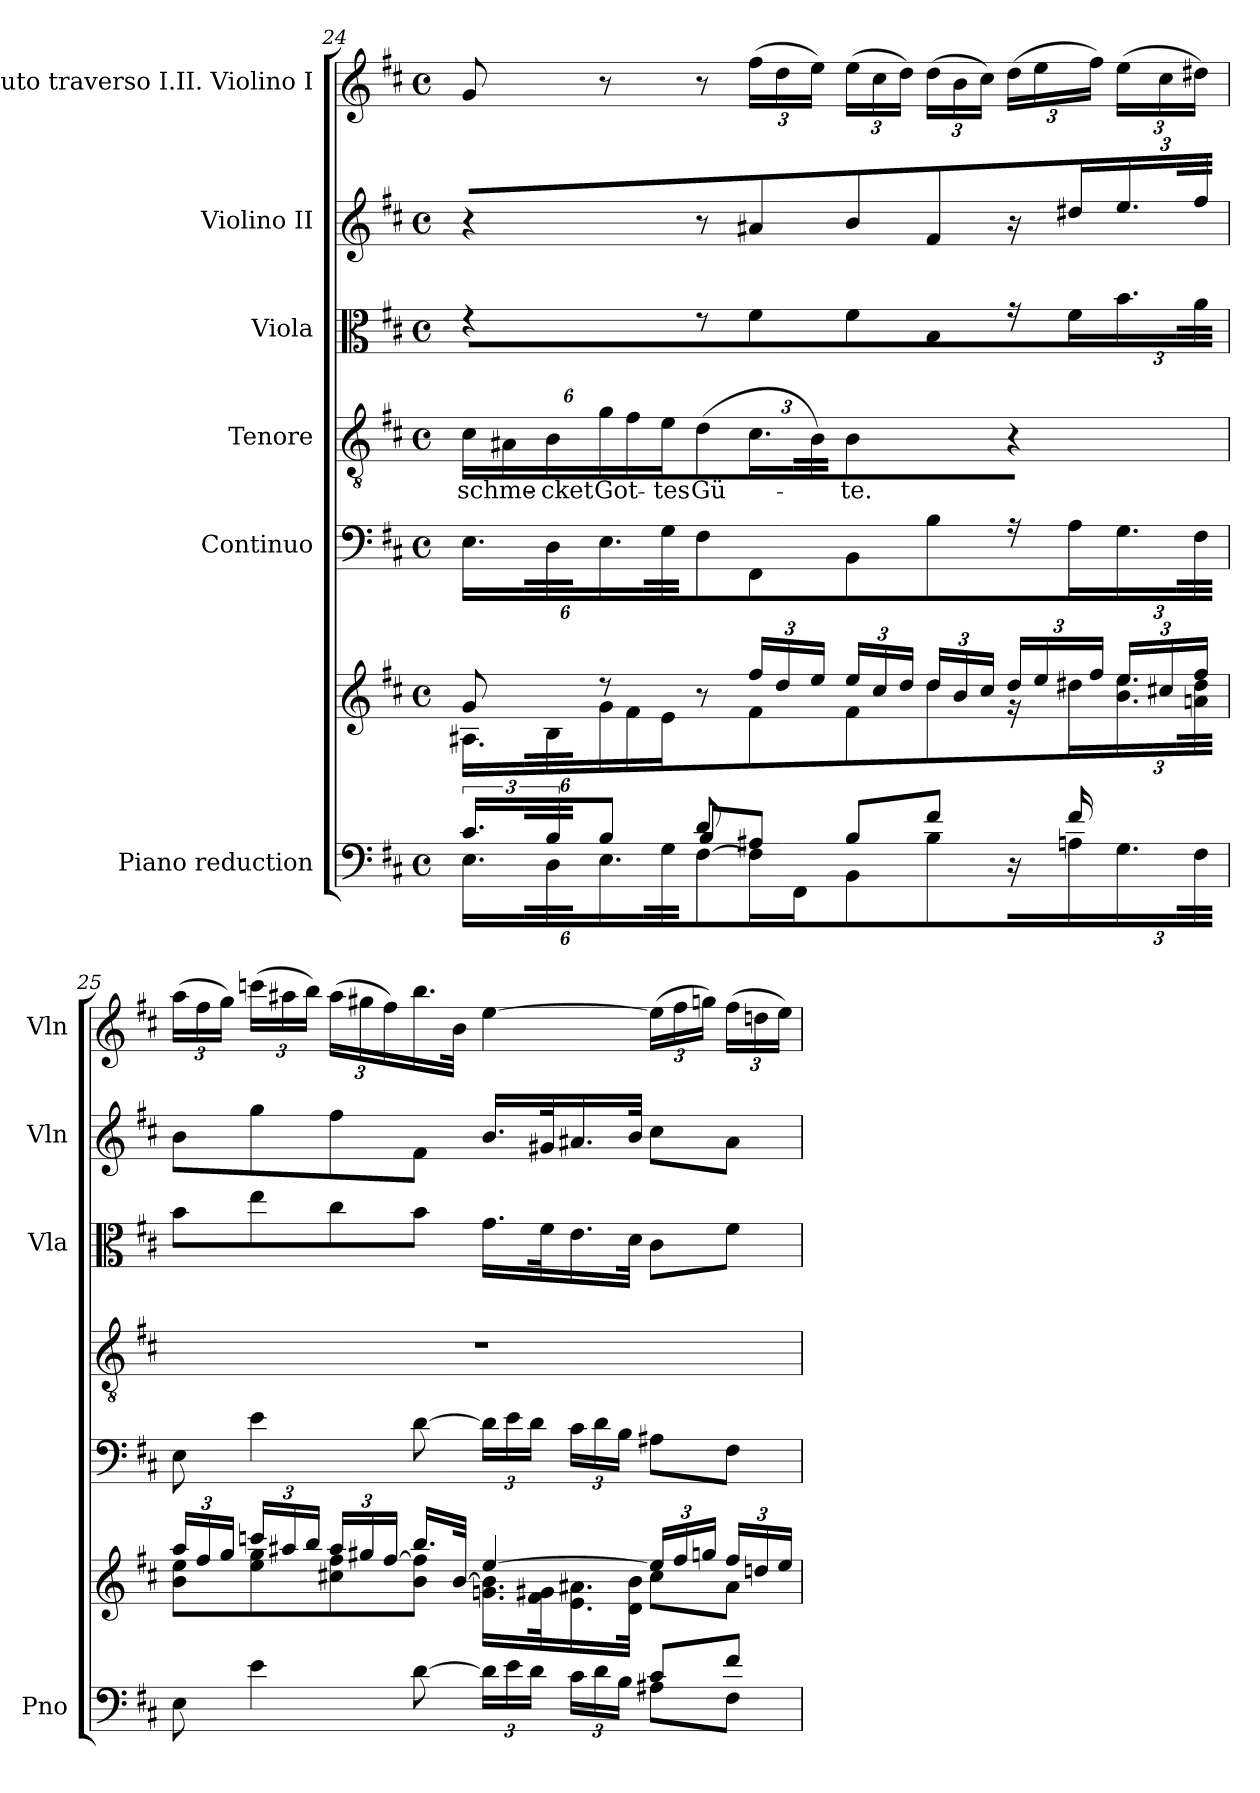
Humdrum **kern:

**kern	**kern	**dynam	**kern	**kern	**text	**kern	**kern	**kern
*part6	*part6	*part6	*part5	*part4	*part4	*part3	*part2	*part1
*staff7	*staff6	*staff6/7	*staff5	*staff4	*staff4	*staff3	*staff2	*staff1
*I"Piano reduction	*	*	*I"Continuo	*I"Tenore	*	*I"Viola	*I"Violino II	*I"Flauto traverso I.II. Violino I
*I'Pno	*	*	*	*	*	*I'Vla	*I'Vln	*I'Vln
*clefF4	*clefG2	*	*clefF4	*clefGv2	*	*clefC3	*clefG2	*clefG2
*k[f#c#]	*k[f#c#]	*	*k[f#c#]	*k[f#c#]	*	*k[f#c#]	*k[f#c#]	*k[f#c#]
*M4/4	*M4/4	*	*M4/4	*M4/4	*	*M4/4	*M4/4	*M4/4
*met(c)	*met(c)	*	*met(c)	*met(c)	*	*met(c)	*met(c)	*met(c)
=24	=24	=24	=24	=24	=24	=24	=24	=24
*^	*	*	*	*	*	*	*	*
*	*^	*	*	*	*	*	*	*	*
*	*	*Xbrackettup	*	*	*Xbrackettup	*Xbrackettup	*	*	*	*
*	*	*	*^	*	*	*	*	*	*	*
!	!	!	!	!	!	!	!	!LO:LY:b	!	!	!
4ryy	24.c#/LL	24.E\LL	8g/	24.A#X\LL	.	24.E\LL	24c#\LL	schme-	4r	4r	8g/
.	.	.	.	.	.	.	24A#X\JJ	.	.	.	.
.	48ryy	48ryy	.	48ryy	.	48ryy	.	.	.	.	.
!	!	!	!	!	!	!	!	!LO:LY:b	!	!	!
.	48B/J	48D\J	.	48B\JJJ	.	48D\J	24B\	-cket	.	.	.
.	48ryy	48ryy	.	48ryy	.	48ryy	.	.	.	.	.
*	*	*	*	*Xbrackettup	*	*	*	*	*	*	*
!	!	!	!	!	!	!	!	!LO:LY:b	!	!	!
.	8B/J	24.E\	8r	24g\LL	.	24.E\	24g\LL	Got-	.	.	8r
.	.	.	.	24f#\	.	.	24f#\JJ	.	.	.	.
.	.	48ryy	.	.	.	48ryy	.	.	.	.	.
!	!	!	!	!	!	!	!	!LO:LY:b	!	!	!
.	.	48G\JJJ	.	24e\JJ	.	48G\JJJ	24e\	-tes	.	.	.
.	.	48ryy	.	.	.	48ryy	.	.	.	.	.
!	!	!	!	!	!	!	!	!LO:LY:b	!	!	!
8d/L	8B/L	[8F#\L	8r	8ryy	.	8F#/L	(8d\L	Gü-	8r	8r	8r
*	*	*	*	*	*	*	*	*	*	*	*Xbrackettup
!	!	!	!	!	!LO:DY:b	!	!	!	!	!	!
!	!	!	!	!	!LO:DY:n=1:b	!	!	!	!	!	!
!	!	!	!	!	!LO:DY:n=2:b	!	!	!	!	!	!
2ryy	8A#X/J	16F#\L]	24ff#/LL	8f#\J	other-dynamics f other-dynamics	8FF#/J	24.c#\L	.	8f#\	8a#X/	(24ff#\LL
.	.	.	24dd/	.	.	.	.	.	.	.	24dd\
.	.	16FF#\JJ	.	.	.	.	48ryy	.	.	.	.
.	.	.	24ee/JJ	.	.	.	48B\JJJ)	.	.	.	24ee\JJ)
.	.	.	.	.	.	.	48ryy	.	.	.	.
!	!	!	!	!	!	!	!	!LO:LY:b	!	!	!
.	8B/L	8BB\L	24ee/LL	8f#\L	.	8BB\L	4B\	-te.	8f#\L	8b/L	(24ee\LL
.	.	.	24cc#/	.	.	.	.	.	.	.	24cc#\
.	.	.	24dd/JJ	.	.	.	.	.	.	.	24dd\JJ)
.	8f#/J	8B\J	24dd/LL	8dd\J	.	8B\J	.	.	8B\J	8f#/J	(24dd\LL
.	.	.	24b/	.	.	.	.	.	.	.	24b\
.	.	.	24cc#/JJ	.	.	.	.	.	.	.	24cc#\JJ)
.	16r	16ryy	24dd/LL	16r	.	16r	4r	.	16r	16r	(24dd\LL
.	.	.	24ee/	.	.	.	.	.	.	.	24ee\
.	16f#/	16An\LL	.	16dd#X\	.	16A\LL	.	.	16f#\LL	16dd#X\LL	.
.	.	.	24ff#/JJ	.	.	.	.	.	.	.	24ff#\JJ)
*	*	*	*	*	*	*	*	*	*Xbrackettup	*Xbrackettup	*
8ryy	8ryy	24.G\	24ee/LL	24.b\ 24.ee\LL	.	24.G\	.	.	24.b\	24.ee\	(24ee\LL
.	.	.	24cc#X/	.	.	.	.	.	.	.	24cc#\
.	.	48ryy	.	48ryy	.	48ryy	.	.	48ryy	48ryy	.
.	.	48F#\JJJ	24ff#/JJ	48an\ 48dd#\JJJ	.	48F#\JJJ	.	.	48a\JJJ	48ff#\JJJ	24dd#X\JJ)
.	.	48ryy	.	48ryy	.	48ryy	.	.	48ryy	48ryy	.
*	*v	*v	*	*	*	*	*	*	*	*	*
!!LO:PB:g=z
=25	=25	=25	=25	=25	=25	=25	=25	=25	=25	=25
2ryy	8E\	24aa/LL	8b\ 8ee\L	.	8E\	1r	.	8b\L	8b\L	(24aa\LL
.	.	24ff#/	.	.	.	.	.	.	.	24ff#\
.	.	24gg/JJ	.	.	.	.	.	.	.	24gg\JJ)
.	4e\	24cccn/LL	8ee\ 8gg\	.	4e\	.	.	8ee\	8gg\	(24cccn\LL
.	.	24aa#X/	.	.	.	.	.	.	.	24aa#X\
.	.	24bb/JJ	.	.	.	.	.	.	.	24bb\JJ)
.	.	24aa#/LL	8cc#X\ 8ff#\	.	.	.	.	8cc#\	8ff#\	(24aa#\LL
.	.	24gg#X/	.	.	.	.	.	.	.	24gg#X\
.	.	[<24ff#/JJ	.	.	.	.	.	.	.	24ff#\)
.	[>8d\	16.bb/LL	8b\ 8ff#\]J	.	[8d\	.	.	8b\J	8f#\J	16.bb\
.	.	[32b/JJk	.	.	.	.	.	.	.	32b\JJk
4ryy	24d\LL]	[4ee/	16.gn\ 16.b\]LL	.	24d\LL]	.	.	16.g\LL	16.b/LL	[4ee\
.	24e\	.	.	.	24e\	.	.	.	.	.
.	24d\JJ	.	.	.	24d\JJ	.	.	.	.	.
.	.	.	32f#\ 32g#X\K	.	.	.	.	32f#\K	32g#X/K	.
.	24c#\LL	.	16.e\ 16.a#X\	.	24c#\LL	.	.	16.e\	16.a#X/	.
.	24d\	.	.	.	24d\	.	.	.	.	.
.	24B\JJ	.	.	.	24B\JJ	.	.	.	.	.
.	.	.	32d\ 32b\JJk	.	.	.	.	32d\JJk	32b/JJk	.
8c#/L	8A#X\L	24ee/LL]	8cc#\L	.	8A#X\L	.	.	8c#\L	8cc#\L	(24ee\LL]
.	.	24ff#/	.	.	.	.	.	.	.	24ff#\
.	.	24ggn/JJ	.	.	.	.	.	.	.	24ggn\JJ)
8f#/J	8F#\J	24ff#/LL	8a#\J	.	8F#\J	.	.	8f#\J	8a#\J	(24ff#\LL
.	.	24ddn/	.	.	.	.	.	.	.	24ddn\
.	.	24ee/JJ	.	.	.	.	.	.	.	24ee\JJ)
*v	*v	*	*	*	*	*	*	*	*	*
*	*v	*v	*	*	*	*	*	*	*
=	=	=	=	=	=	=	=	=
*-	*-	*-	*-	*-	*-	*-	*-	*-
